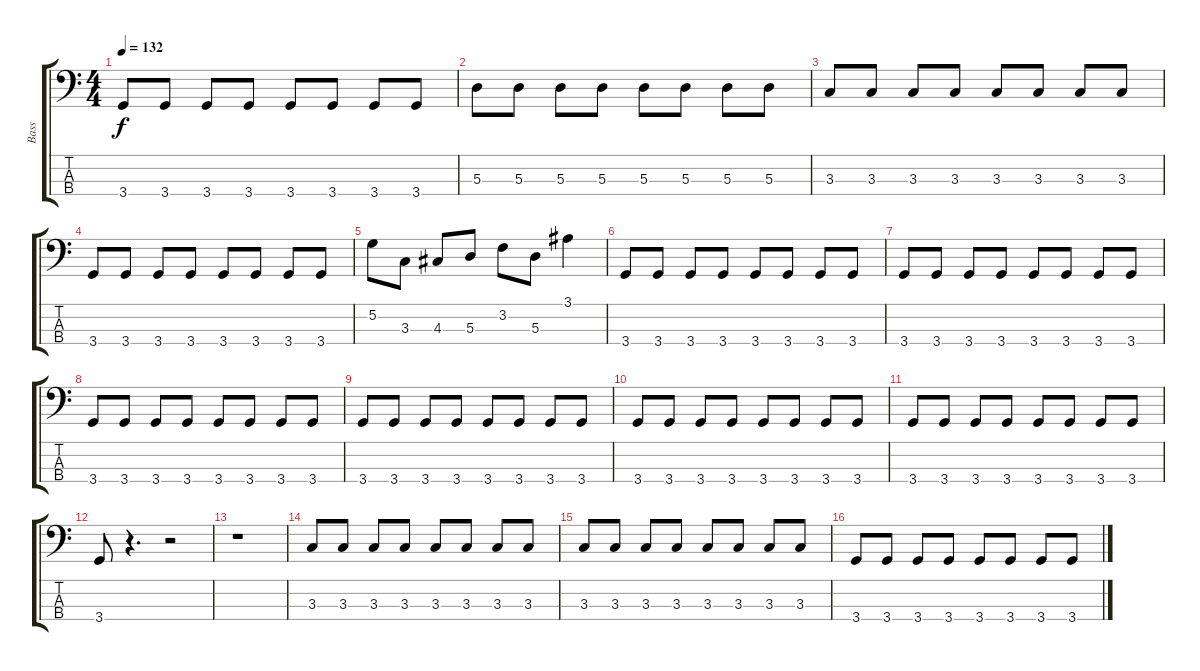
\track ("Bass" "Bass") {instrument electricbassfinger}
\staff {score tabs}
\tuning (G2 D2 A1 E1) {hide}
\ts (4 4)
\tempo 132
\clef f4
\ks c
3.4.8{dy f} 3.4.8 3.4.8 3.4.8 3.4.8 3.4.8 3.4.8 3.4.8 |
5.3.8 5.3.8 5.3.8 5.3.8 5.3.8 5.3.8 5.3.8 5.3.8 |
3.3.8 3.3.8 3.3.8 3.3.8 3.3.8 3.3.8 3.3.8 3.3.8 |
3.4.8 3.4.8 3.4.8 3.4.8 3.4.8 3.4.8 3.4.8 3.4.8 |
5.2.8 3.3.8 4.3.8 5.3.8 3.2.8 5.3.8 3.1.4 |
3.4.8 3.4.8 3.4.8 3.4.8 3.4.8 3.4.8 3.4.8 3.4.8 |
3.4.8 3.4.8 3.4.8 3.4.8 3.4.8 3.4.8 3.4.8 3.4.8 |
3.4.8 3.4.8 3.4.8 3.4.8 3.4.8 3.4.8 3.4.8 3.4.8 |
3.4.8 3.4.8 3.4.8 3.4.8 3.4.8 3.4.8 3.4.8 3.4.8 |
3.4.8 3.4.8 3.4.8 3.4.8 3.4.8 3.4.8 3.4.8 3.4.8 |
3.4.8 3.4.8 3.4.8 3.4.8 3.4.8 3.4.8 3.4.8 3.4.8 |
3.4.8 r.4{d} r.2 |
r.1 |
3.3.8 3.3.8 3.3.8 3.3.8 3.3.8 3.3.8 3.3.8 3.3.8 |
3.3.8 3.3.8 3.3.8 3.3.8 3.3.8 3.3.8 3.3.8 3.3.8 |
3.4.8 3.4.8 3.4.8 3.4.8 3.4.8 3.4.8 3.4.8 3.4.8
